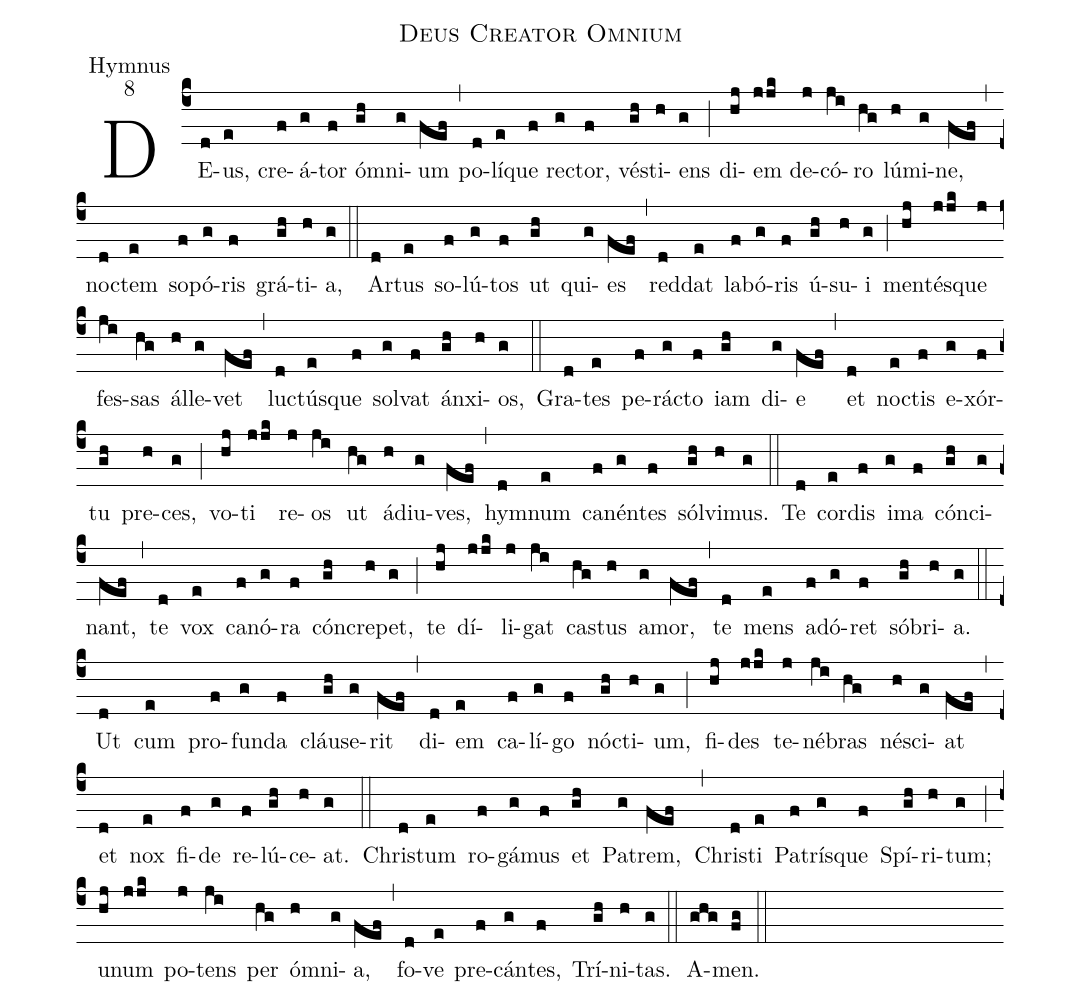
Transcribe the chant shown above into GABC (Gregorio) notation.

name: Deus Creator Omnium;
office-part: Hymnus;
mode: 8;
%%
(c4)
DE(d)us,(e) cre(f)á(g)tor(f) óm(gh)ni(g)um(fef) (,)
po(d)lí(e)que(f) rec(g)tor,(f) vés(gh)ti(h)ens(g) (;)
di(hj)em(jjk) de(j)có(ji)ro(hg) lú(h)mi(g)ne,(fef) (,)
noc(d)tem(e) so(f)pó(g)ris(f) grá(gh)ti(h)a,(g) (::)

Ar(d)tus(e) so(f)lú(g)tos(f) ut(gh) qui(g)es(fef) (,)
red(d)dat(e) la(f)bó(g)ris(f) ú(gh)su(h)i(g) (;)
men(hj)tés(jjk)que(j) fes(ji)sas(hg) ál(h)le(g)vet(fef) (,)
luc(d)tús(e)que(f) sol(g)vat(f) án(gh)xi(h)os,(g) (::)

Gra(d)tes(e) pe(f)rác(g)to(f) iam(gh) di(g)e(fef) (,)
et(d) noc(e)tis(f) e(g)xór(f)tu(gh) pre(h)ces,(g) (;)
vo(hj)ti(jjk) re(j)os(ji) ut(hg) ád(h)iu(g)ves,(fef) (,)
hym(d)num(e) ca(f)nén(g)tes(f) sól(gh)vi(h)mus.(g) (::)

Te(d) cor(e)dis(f) i(g)ma(f) cón(gh)ci(g)nant,(fef) (,)
te(d) vox(e) ca(f)nó(g)ra(f) cón(gh)cre(h)pet,(g) (;)
te(hj) dí(jjk)li(j)gat(ji) cas(hg)tus(h) a(g)mor,(fef) (,)
te(d) mens(e) a(f)dó(g)ret(f) só(gh)bri(h)a.(g) (::)

Ut(d) cum(e) pro(f)fun(g)da(f) cláu(gh)se(g)rit(fef) (,)
di(d)em(e) ca(f)lí(g)go(f) nóc(gh)ti(h)um,(g) (;)
fi(hj)des(jjk) te(j)né(ji)bras(hg) nés(h)ci(g)at(fef) (,)
et(d) nox(e) fi(f)de(g) re(f)lú(gh)ce(h)at.(g) (::)

Chris(d)tum(e) ro(f)gá(g)mus(f) et(gh) Pa(g)trem,(fef) (,)
Chris(d)ti(e) Pa(f)trís(g)que(f) Spí(gh)ri(h)tum;(g) (;)
u(hj)num(jjk) po(j)tens(ji) per(hg) óm(h)ni(g)a,(fef) (,)
fo(d)ve(e) pre(f)cán(g)tes,(f) Trí(gh)ni(h)tas.(g) (::)

A(ghg)men.(fg) (::)
